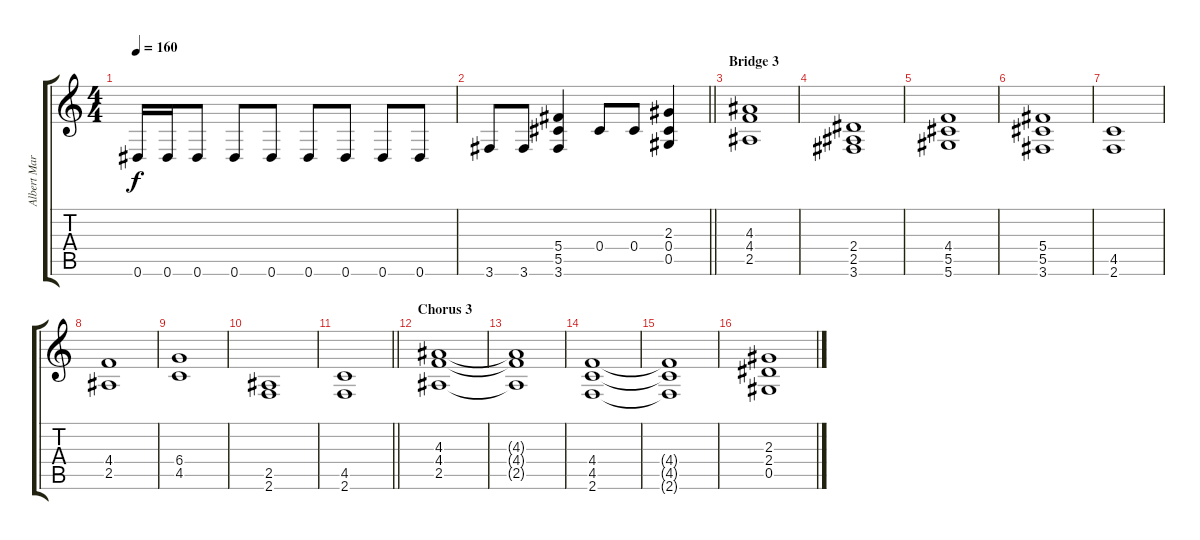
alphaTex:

\track ("Albert Maroto" "Albert Mar") {instrument overdrivenguitar}
\staff {score tabs}
\tuning (Eb4 Bb3 Gb3 Db3 Ab2 Eb2) {hide}
\ts (4 4)
\tempo 160
\clef g2
\ks c
0.6.16{dy f} 0.6.16 0.6.8 0.6.8 0.6.8 0.6.8 0.6.8 0.6.8 0.6.8 |
\barLineRight lightlight
3.6.8 3.6.8 (5.4 5.5 3.6).4 0.4.8 0.4.8 (2.3 0.4 0.5).4 |
\section ("" "Bridge 3")
(4.3 4.4 2.5).1 |
(2.4 2.5 3.6).1 |
(4.4 5.5 5.6).1 |
(5.4 5.5 3.6).1 |
(4.5 2.6).1 |
(4.4 2.5).1 |
(6.4 4.5).1 |
(2.5 2.6).1 |
\barLineRight lightlight
(4.5 2.6).1 |
\section ("" "Chorus 3")
(4.3 4.4 2.5).1 |
(4.3{t} 4.4{t} 2.5{t}).1 |
(4.4 4.5 2.6).1 |
(4.4{t} 4.5{t} 2.6{t}).1 |
(2.3 2.4 0.5).1
